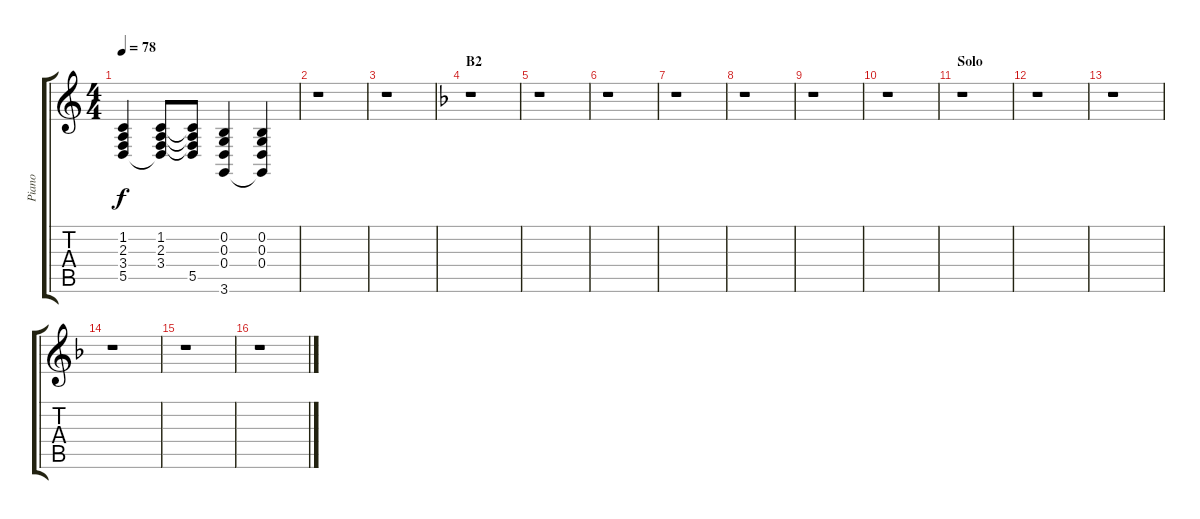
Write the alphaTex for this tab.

\track ("Piano" "Piano") {instrument acousticgrandpiano}
\staff {score tabs}
\tuning (E4 B3 G3 D3 A2 E2) {hide}
\ts (4 4)
\tempo 78
\clef g2
\ks c
(1.2 2.3 3.4 5.5{t}).4{dy f} (1.2 2.3 3.4 5.5{t}).8 (1.2{t} 2.3{t} 3.4{t} 5.5).8 (0.2 0.3 0.4 3.6).4 (0.2 0.3 0.4 3.6{t}).4 |
r.1 |
r.1 |
\section ("" "B2")
\ks f
r.1 |
r.1 |
r.1 |
r.1 |
r.1 |
r.1 |
r.1 |
\section ("" "Solo")
r.1 |
r.1 |
r.1 |
r.1 |
r.1 |
r.1
